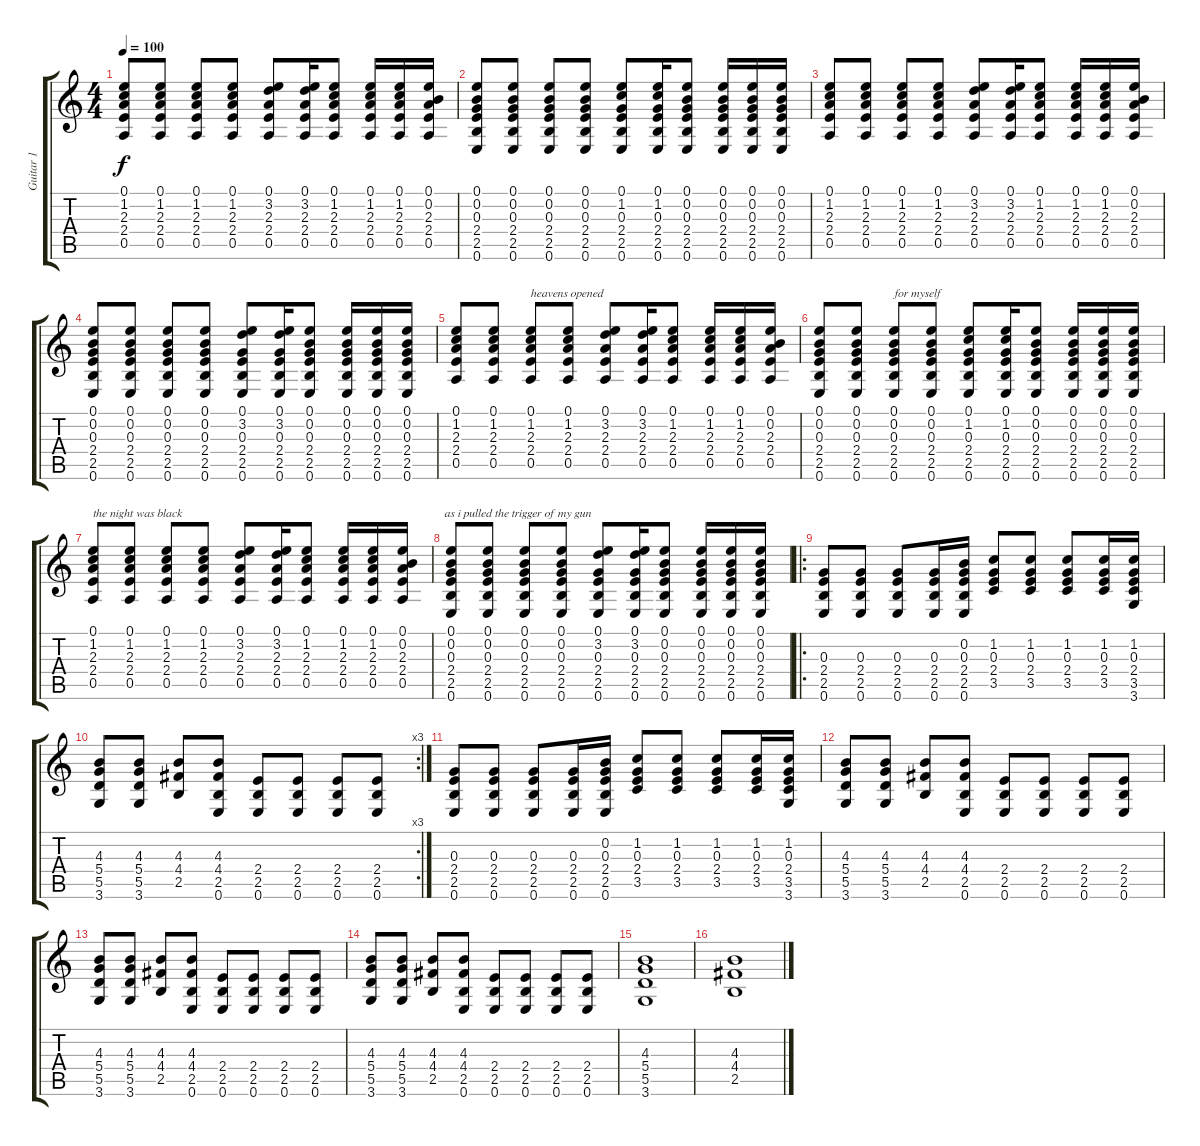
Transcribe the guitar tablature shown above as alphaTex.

\track ("Guitar 1" "Guitar 1") {instrument distortionguitar}
\staff {score tabs}
\tuning (E4 B3 G3 D3 A2 E2) {hide}
\ts (4 4)
\tempo 100
\clef g2
\ks c
(0.1 1.2 2.3 2.4 0.5).8{dy f} (0.1 1.2 2.3 2.4 0.5).8 (0.1 1.2 2.3 2.4 0.5).8 (0.1 1.2 2.3 2.4 0.5).8 (0.1 3.2 2.3 2.4 0.5).8 (0.1 3.2 2.3 2.4 0.5).16 (0.1 1.2 2.3 2.4 0.5).8 (0.1 1.2 2.3 2.4 0.5).16 (0.1 1.2 2.3 2.4 0.5).16 (0.1 0.2 2.3 2.4 0.5).16 |
(0.1 0.2 0.3 2.4 2.5 0.6).8 (0.1 0.2 0.3 2.4 2.5 0.6).8 (0.1 0.2 0.3 2.4 2.5 0.6).8 (0.1 0.2 0.3 2.4 2.5 0.6).8 (0.1 1.2 0.3 2.4 2.5 0.6).8 (0.1 1.2 0.3 2.4 2.5 0.6).16 (0.1 0.2 0.3 2.4 2.5 0.6).8 (0.1 0.2 0.3 2.4 2.5 0.6).16 (0.1 0.2 0.3 2.4 2.5 0.6).16 (0.1 0.2 0.3 2.4 2.5 0.6).16 |
(0.1 1.2 2.3 2.4 0.5).8 (0.1 1.2 2.3 2.4 0.5).8 (0.1 1.2 2.3 2.4 0.5).8 (0.1 1.2 2.3 2.4 0.5).8 (0.1 3.2 2.3 2.4 0.5).8 (0.1 3.2 2.3 2.4 0.5).16 (0.1 1.2 2.3 2.4 0.5).8 (0.1 1.2 2.3 2.4 0.5).16 (0.1 1.2 2.3 2.4 0.5).16 (0.1 0.2 2.3 2.4 0.5).16 |
(0.1 0.2 0.3 2.4 2.5 0.6).8 (0.1 0.2 0.3 2.4 2.5 0.6).8 (0.1 0.2 0.3 2.4 2.5 0.6).8 (0.1 0.2 0.3 2.4 2.5 0.6).8 (0.1 3.2 0.3 2.4 2.5 0.6).8 (0.1 3.2 0.3 2.4 2.5 0.6).16 (0.1 0.2 0.3 2.4 2.5 0.6).8 (0.1 0.2 0.3 2.4 2.5 0.6).16 (0.1 0.2 0.3 2.4 2.5 0.6).16 (0.1 0.2 0.3 2.4 2.5 0.6).16 |
(0.1 1.2 2.3 2.4 0.5).8 (0.1 1.2 2.3 2.4 0.5).8 (0.1 1.2 2.3 2.4 0.5).8{txt "heavens opened"} (0.1 1.2 2.3 2.4 0.5).8 (0.1 3.2 2.3 2.4 0.5).8 (0.1 3.2 2.3 2.4 0.5).16 (0.1 1.2 2.3 2.4 0.5).8 (0.1 1.2 2.3 2.4 0.5).16 (0.1 1.2 2.3 2.4 0.5).16 (0.1 0.2 2.3 2.4 0.5).16 |
(0.1 0.2 0.3 2.4 2.5 0.6).8 (0.1 0.2 0.3 2.4 2.5 0.6).8 (0.1 0.2 0.3 2.4 2.5 0.6).8{txt "for myself"} (0.1 0.2 0.3 2.4 2.5 0.6).8 (0.1 1.2 0.3 2.4 2.5 0.6).8 (0.1 1.2 0.3 2.4 2.5 0.6).16 (0.1 0.2 0.3 2.4 2.5 0.6).8 (0.1 0.2 0.3 2.4 2.5 0.6).16 (0.1 0.2 0.3 2.4 2.5 0.6).16 (0.1 0.2 0.3 2.4 2.5 0.6).16 |
(0.1 1.2 2.3 2.4 0.5).8{txt "the night was black"} (0.1 1.2 2.3 2.4 0.5).8 (0.1 1.2 2.3 2.4 0.5).8 (0.1 1.2 2.3 2.4 0.5).8 (0.1 3.2 2.3 2.4 0.5).8 (0.1 3.2 2.3 2.4 0.5).16 (0.1 1.2 2.3 2.4 0.5).8 (0.1 1.2 2.3 2.4 0.5).16 (0.1 1.2 2.3 2.4 0.5).16 (0.1 0.2 2.3 2.4 0.5).16{txt "              as i pulled the trigger of my gun"} |
(0.1 0.2 0.3 2.4 2.5 0.6).8 (0.1 0.2 0.3 2.4 2.5 0.6).8 (0.1 0.2 0.3 2.4 2.5 0.6).8 (0.1 0.2 0.3 2.4 2.5 0.6).8 (0.1 3.2 0.3 2.4 2.5 0.6).8 (0.1 3.2 0.3 2.4 2.5 0.6).16 (0.1 0.2 0.3 2.4 2.5 0.6).8 (0.1 0.2 0.3 2.4 2.5 0.6).16 (0.1 0.2 0.3 2.4 2.5 0.6).16 (0.1 0.2 0.3 2.4 2.5 0.6).16 |
\ro
(0.3 2.4 2.5 0.6).8 (0.3 2.4 2.5 0.6).8 (0.3 2.4 2.5 0.6).8 (0.3 2.4 2.5 0.6).16 (0.2 0.3 2.4 2.5 0.6).16 (1.2 0.3 2.4 3.5).8 (1.2 0.3 2.4 3.5).8 (1.2 0.3 2.4 3.5).8 (1.2 0.3 2.4 3.5).16 (1.2 0.3 2.4 3.5 3.6).16 |
\rc 3
(4.3 5.4 5.5 3.6).8 (4.3 5.4 5.5 3.6).8 (4.3 4.4 2.5).8 (4.3 4.4 2.5 0.6).8 (2.4 2.5 0.6).8 (2.4 2.5 0.6).8 (2.4 2.5 0.6).8 (2.4 2.5 0.6).8 |
(0.3 2.4 2.5 0.6).8 (0.3 2.4 2.5 0.6).8 (0.3 2.4 2.5 0.6).8 (0.3 2.4 2.5 0.6).16 (0.2 0.3 2.4 2.5 0.6).16 (1.2 0.3 2.4 3.5).8 (1.2 0.3 2.4 3.5).8 (1.2 0.3 2.4 3.5).8 (1.2 0.3 2.4 3.5).16 (1.2 0.3 2.4 3.5 3.6).16 |
(4.3 5.4 5.5 3.6).8 (4.3 5.4 5.5 3.6).8 (4.3 4.4 2.5).8 (4.3 4.4 2.5 0.6).8 (2.4 2.5 0.6).8 (2.4 2.5 0.6).8 (2.4 2.5 0.6).8 (2.4 2.5 0.6).8 |
(4.3 5.4 5.5 3.6).8 (4.3 5.4 5.5 3.6).8 (4.3 4.4 2.5).8 (4.3 4.4 2.5 0.6).8 (2.4 2.5 0.6).8 (2.4 2.5 0.6).8 (2.4 2.5 0.6).8 (2.4 2.5 0.6).8 |
(4.3 5.4 5.5 3.6).8 (4.3 5.4 5.5 3.6).8 (4.3 4.4 2.5).8 (4.3 4.4 2.5 0.6).8 (2.4 2.5 0.6).8 (2.4 2.5 0.6).8 (2.4 2.5 0.6).8 (2.4 2.5 0.6).8 |
(4.3 5.4 5.5 3.6).1 |
(4.3 4.4 2.5).1
